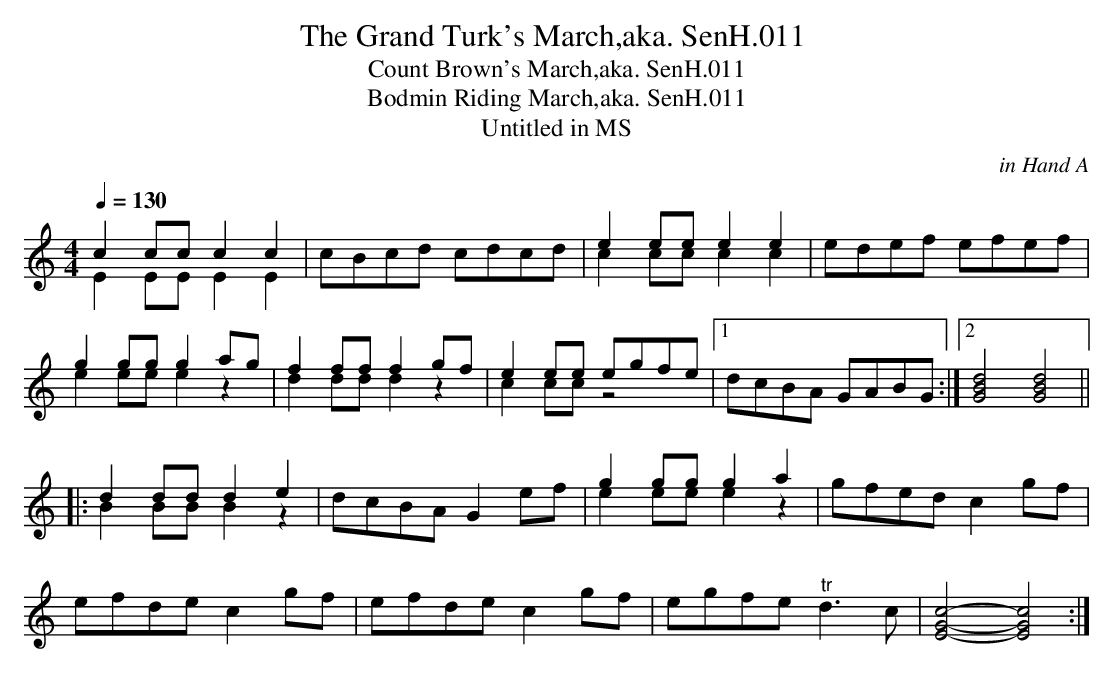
X:1
T:Grand Turk's March,aka. SenH.011 , The
C:in Hand A
Q:1/4=100
T:Count Brown's March,aka. SenH.011
T:Bodmin Riding March,aka. SenH.011
T:Untitled in MS
M:4/4
L:1/8
Q:1/4=130
K:C
c2cc c2c2 & E2EE E2E2|cBcd cdcd|e2ee e2e2 & c2cc c2c2|edef efef|
g2gg g2ag & e2eee2z2 |f2ff f2gf & d2ddd2z2|e2ee egfe & c2ccz4|[1dcBA GABG:|[2[d4B4G4][d4B4G4]||
|:d2dd d2e2 & B2BB B2z2|dcBA G2ef|g2gg g2a2 & e2ee e2z2|gfed c2gf|
efde c2gf|efde c2gf|egfe "^tr"d3c|[c4G4E4]-[c4G4E4]:|
